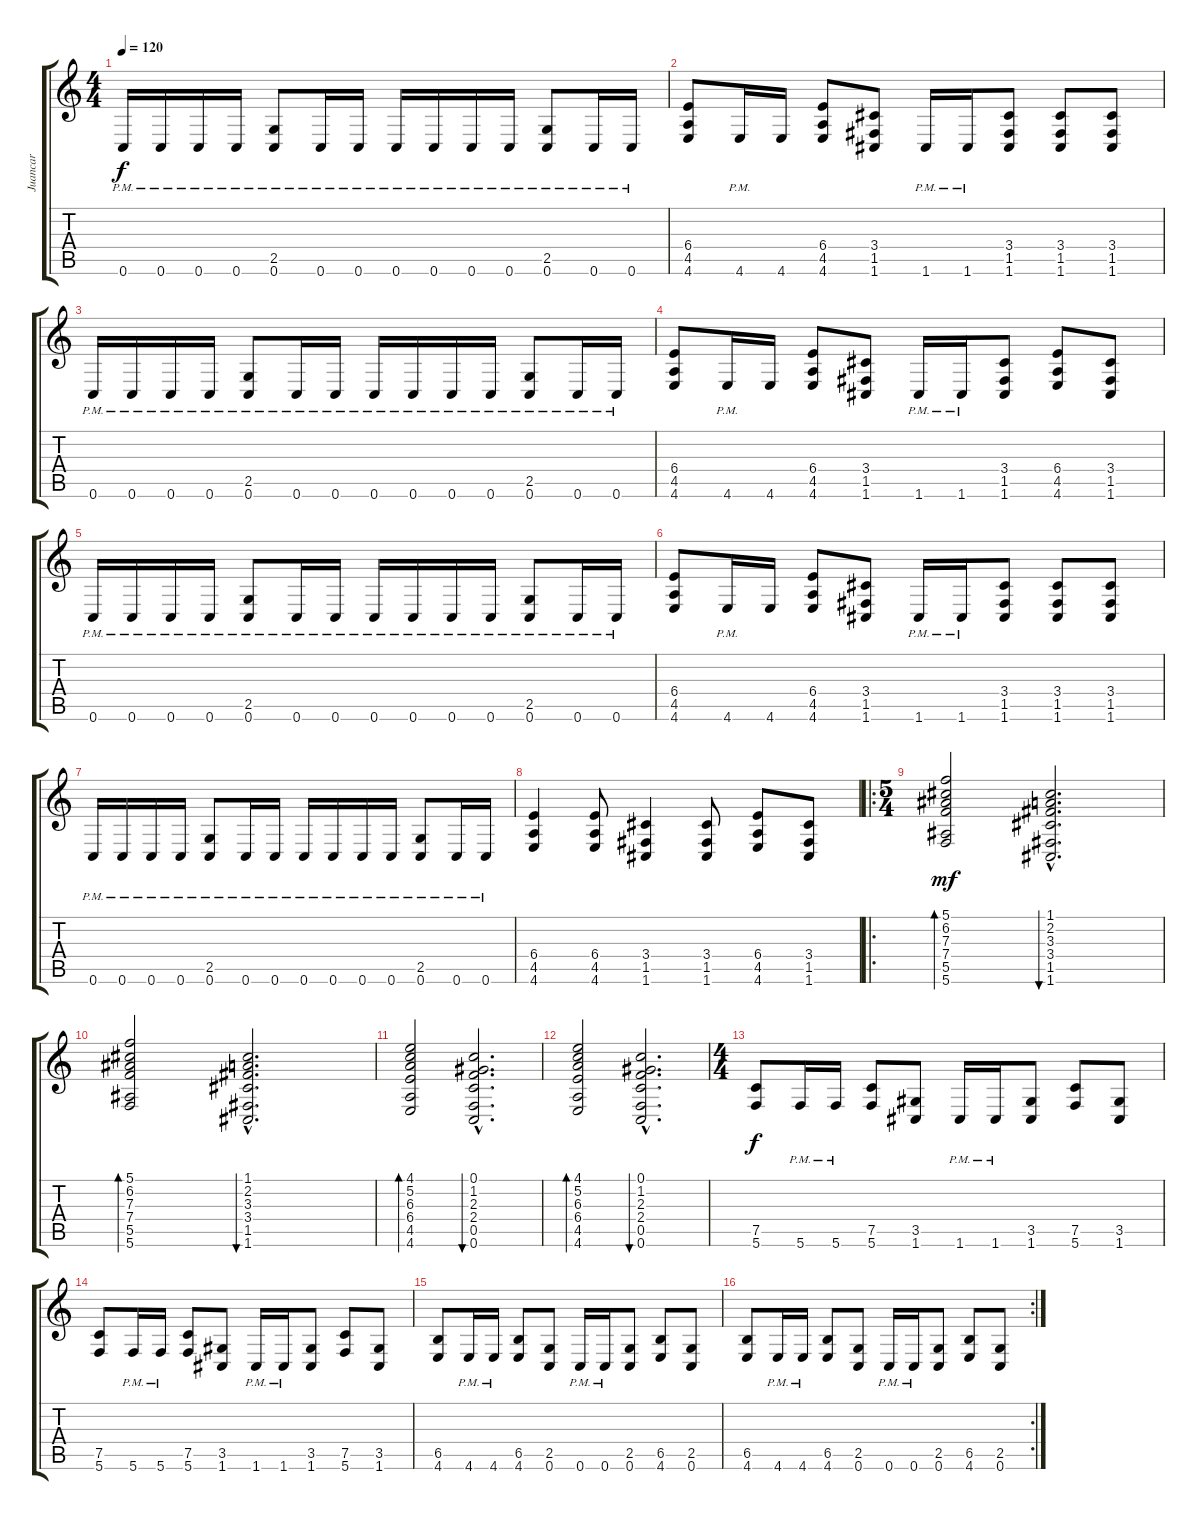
\track ("Juancar" "Juancar") {instrument distortionguitar}
\staff {score tabs}
\tuning (C4 G3 Eb3 Bb2 F2 C2) {hide}
\ts (4 4)
\tempo 120
\clef g2
\ks c
0.6{pm}.16{dy f} 0.6{pm}.16 0.6{pm}.16 0.6{pm}.16 (2.5{pm} 0.6{pm}).8 0.6{pm}.16 0.6{pm}.16 0.6{pm}.16 0.6{pm}.16 0.6{pm}.16 0.6{pm}.16 (2.5{pm} 0.6{pm}).8 0.6{pm}.16 0.6{pm}.16 |
(6.4 4.5 4.6).8 4.6{pm}.16 4.6.16 (6.4 4.5 4.6).8 (3.4 1.5 1.6).8 1.6{pm}.16 1.6{pm}.16 (3.4 1.5 1.6).8 (3.4 1.5 1.6).8 (3.4 1.5 1.6).8 |
0.6{pm}.16 0.6{pm}.16 0.6{pm}.16 0.6{pm}.16 (2.5{pm} 0.6{pm}).8 0.6{pm}.16 0.6{pm}.16 0.6{pm}.16 0.6{pm}.16 0.6{pm}.16 0.6{pm}.16 (2.5{pm} 0.6{pm}).8 0.6{pm}.16 0.6{pm}.16 |
(6.4 4.5 4.6).8 4.6{pm}.16 4.6.16 (6.4 4.5 4.6).8 (3.4 1.5 1.6).8 1.6{pm}.16 1.6{pm}.16 (3.4 1.5 1.6).8 (6.4 4.5 4.6).8 (3.4 1.5 1.6).8 |
0.6{pm}.16 0.6{pm}.16 0.6{pm}.16 0.6{pm}.16 (2.5{pm} 0.6{pm}).8 0.6{pm}.16 0.6{pm}.16 0.6{pm}.16 0.6{pm}.16 0.6{pm}.16 0.6{pm}.16 (2.5{pm} 0.6{pm}).8 0.6{pm}.16 0.6{pm}.16 |
(6.4 4.5 4.6).8 4.6{pm}.16 4.6.16 (6.4 4.5 4.6).8 (3.4 1.5 1.6).8 1.6{pm}.16 1.6{pm}.16 (3.4 1.5 1.6).8 (3.4 1.5 1.6).8 (3.4 1.5 1.6).8 |
0.6{pm}.16 0.6{pm}.16 0.6{pm}.16 0.6{pm}.16 (2.5{pm} 0.6{pm}).8 0.6{pm}.16 0.6{pm}.16 0.6{pm}.16 0.6{pm}.16 0.6{pm}.16 0.6{pm}.16 (2.5{pm} 0.6{pm}).8 0.6{pm}.16 0.6{pm}.16 |
(6.4 4.5 4.6).4 (6.4 4.5 4.6).8 (3.4 1.5 1.6).4 (3.4 1.5 1.6).8 (6.4 4.5 4.6).8 (3.4 1.5 1.6).8 |
\ro
\ts (5 4)
(5.1 6.2 7.3 7.4 5.5 5.6).2{bd 60 dy mf} (1.1{hac} 2.2{hac} 3.3{hac} 3.4{hac} 1.5{hac} 1.6{hac}).2{d bu 60} |
(5.1 6.2 7.3 7.4 5.5 5.6).2{bd 60} (1.1{hac} 2.2{hac} 3.3{hac} 3.4{hac} 1.5{hac} 1.6{hac}).2{d bu 60} |
(4.1 5.2 6.3 6.4 4.5 4.6).2{bd 60} (0.1{hac} 1.2{hac} 2.3{hac} 2.4{hac} 0.5{hac} 0.6{hac}).2{d bu 60} |
(4.1 5.2 6.3 6.4 4.5 4.6).2{bd 60} (0.1{hac} 1.2{hac} 2.3{hac} 2.4{hac} 0.5{hac} 0.6{hac}).2{d bu 60} |
\ts (4 4)
(7.5 5.6).8{dy f} 5.6{pm}.16 5.6{pm}.16 (7.5 5.6).8 (3.5 1.6).8 1.6{pm}.16 1.6{pm}.16 (3.5 1.6).8 (7.5 5.6).8 (3.5 1.6).8 |
(7.5 5.6).8 5.6{pm}.16 5.6{pm}.16 (7.5 5.6).8 (3.5 1.6).8 1.6{pm}.16 1.6{pm}.16 (3.5 1.6).8 (7.5 5.6).8 (3.5 1.6).8 |
(6.5 4.6).8 4.6{pm}.16 4.6{pm}.16 (6.5 4.6).8 (2.5 0.6).8 0.6{pm}.16 0.6{pm}.16 (2.5 0.6).8 (6.5 4.6).8 (2.5 0.6).8 |
\rc 2
(6.5 4.6).8 4.6{pm}.16 4.6{pm}.16 (6.5 4.6).8 (2.5 0.6).8 0.6{pm}.16 0.6{pm}.16 (2.5 0.6).8 (6.5 4.6).8 (2.5 0.6).8
